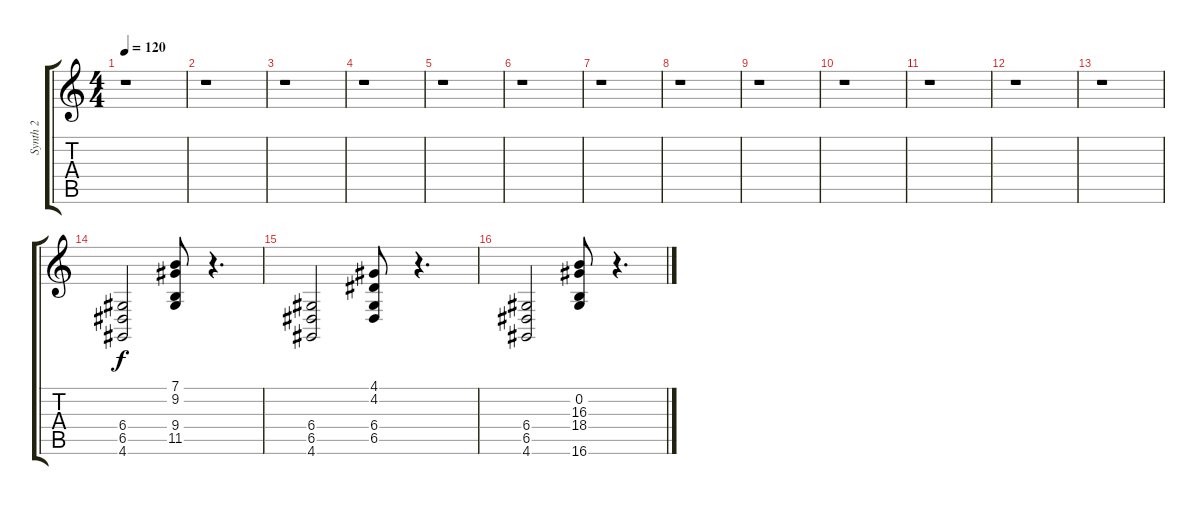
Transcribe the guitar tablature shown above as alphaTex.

\track ("Synth 2" "Synth 2") {instrument choiraahs}
\staff {score tabs}
\tuning (E4 B3 G3 D3 A2 E2) {hide}
\ts (4 4)
\tempo 120
\clef g2
\ks c
r.1{dy f} |
r.1 |
r.1 |
r.1 |
r.1 |
r.1 |
r.1 |
r.1 |
r.1 |
r.1 |
r.1 |
r.1 |
r.1 |
(6.4 6.5 4.6).2 (7.1 9.2 9.4 11.5).8 r.4{d} |
(6.4 6.5 4.6).2 (4.1 4.2 6.4 6.5).8 r.4{d} |
(6.4 6.5 4.6).2 (0.2 16.3 18.4 16.6).8 r.4{d}
